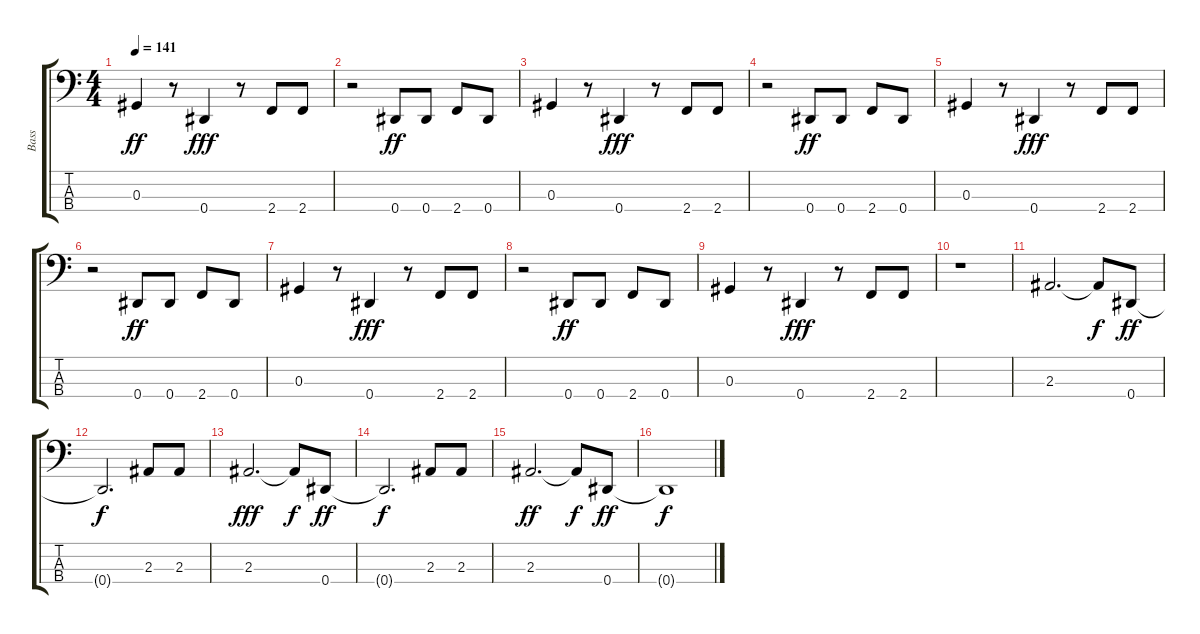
\track ("Bass" "Bass") {instrument electricbasspick}
\staff {score tabs}
\tuning (Gb2 Db2 Ab1 Eb1) {hide}
\ts (4 4)
\tempo 141
\clef f4
\ks c
0.3.4{dy ff} r.8 0.4.4{dy fff} r.8 2.4.8 2.4.8 |
r.2 0.4.8{dy ff} 0.4.8 2.4.8 0.4.8 |
0.3.4 r.8 0.4.4{dy fff} r.8 2.4.8 2.4.8 |
r.2 0.4.8{dy ff} 0.4.8 2.4.8 0.4.8 |
0.3.4 r.8 0.4.4{dy fff} r.8 2.4.8 2.4.8 |
r.2 0.4.8{dy ff} 0.4.8 2.4.8 0.4.8 |
0.3.4 r.8 0.4.4{dy fff} r.8 2.4.8 2.4.8 |
r.2 0.4.8{dy ff} 0.4.8 2.4.8 0.4.8 |
0.3.4 r.8 0.4.4{dy fff} r.8 2.4.8 2.4.8 |
r.1 |
2.3.2{d} 2.3{t}.8{dy f} 0.4.8{dy ff} |
0.4{t}.2{d dy f} 2.3.8 2.3.8 |
2.3.2{d dy fff} 2.3{t}.8{dy f} 0.4.8{dy ff} |
0.4{t}.2{d dy f} 2.3.8 2.3.8 |
2.3.2{d dy ff} 2.3{t}.8{dy f} 0.4.8{dy ff} |
0.4{t}.1{dy f}
